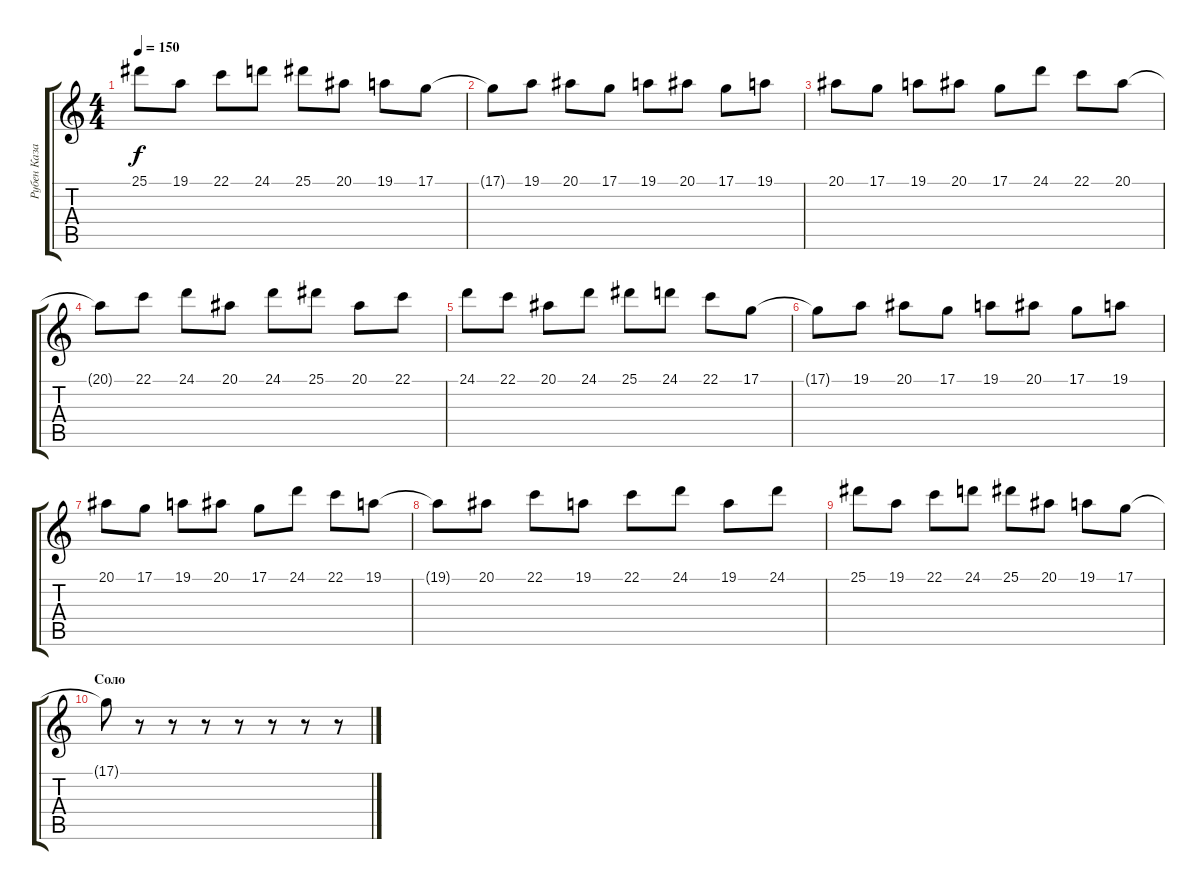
\track ("Рубен Казарьян" "Рубен Каза") {instrument synthstrings1}
\staff {score tabs}
\tuning (D4 A3 F3 C3 G2 D2) {hide}
\ts (4 4)
\tempo 150
\clef g2
\ks c
25.1.8{dy f} 19.1.8 22.1.8 24.1.8 25.1.8 20.1.8 19.1.8 17.1.8 |
17.1{t}.8 19.1.8 20.1.8 17.1.8 19.1.8 20.1.8 17.1.8 19.1.8 |
20.1.8 17.1.8 19.1.8 20.1.8 17.1.8 24.1.8 22.1.8 20.1.8 |
20.1{t}.8 22.1.8 24.1.8 20.1.8 24.1.8 25.1.8 20.1.8 22.1.8 |
24.1.8 22.1.8 20.1.8 24.1.8 25.1.8 24.1.8 22.1.8 17.1.8 |
17.1{t}.8 19.1.8 20.1.8 17.1.8 19.1.8 20.1.8 17.1.8 19.1.8 |
20.1.8 17.1.8 19.1.8 20.1.8 17.1.8 24.1.8 22.1.8 19.1.8 |
19.1{t}.8 20.1.8 22.1.8 19.1.8 22.1.8 24.1.8 19.1.8 24.1.8 |
25.1.8 19.1.8 22.1.8 24.1.8 25.1.8 20.1.8 19.1.8 17.1.8 |
\section ("" "Соло")
17.1{t}.8 r.8 r.8 r.8 r.8 r.8 r.8 r.8
